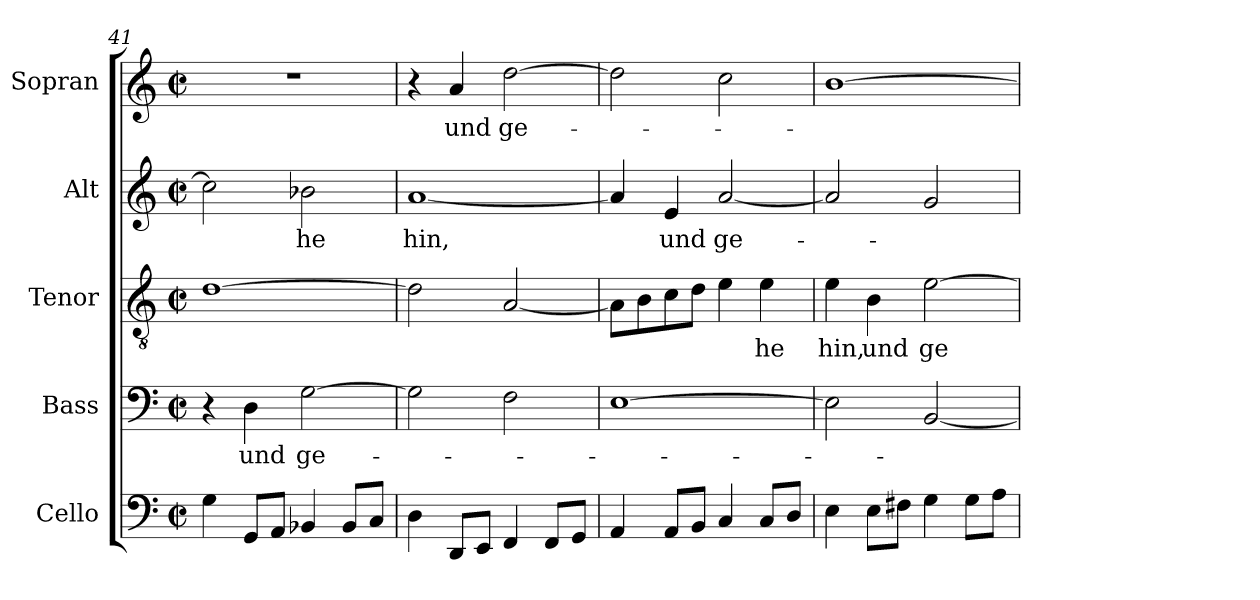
**kern	**kern	**text	**kern	**text	**kern	**text	**kern	**text
*part5	*part4	*part4	*part3	*part3	*part2	*part2	*part1	*part1
*staff5	*staff4	*staff4	*staff3	*staff3	*staff2	*staff2	*staff1	*staff1
*I"Cello	*I"Bass	*	*I"Tenor	*	*I"Alt	*	*I"Sopran	*
*	*I'B.	*	*I'T.	*	*I'A.	*	*I'S.	*
*clefF4	*clefF4	*	*clefGv2	*	*clefG2	*	*clefG2	*
*	*	*	*ITrd7c12	*	*	*	*	*
*k[]	*k[]	*	*k[]	*	*k[]	*	*k[]	*
*C:	*C:	*	*C:	*	*C:	*	*C:	*
*M2/2	*M2/2	*	*M2/2	*	*M2/2	*	*M2/2	*
*met(c|)	*met(c|)	*	*met(c|)	*	*met(c|)	*	*met(c|)	*
=41	=41	=41	=41	=41	=41	=41	=41	=41
4Gi\	4r	.	[>1Di	.	2cci\]	.	1r	.
!	!	!LO:LY:b:color=#000000	!	!	!	!	!	!
8GGi/L	4Di\	und	.	.	.	.	.	.
8AAi/J	.	.	.	.	.	.	.	.
!	!	!LO:LY:b:color=#000000	!	!	!	!	!	!
!	!	!	!	!	!	!LO:LY:b:color=#000000	!	!
4BB-Xi/	[>2Gi\	ge-	.	.	2b-Xi\	-he	.	.
8BB-i/L	.	.	.	.	.	.	.	.
8Ci/J	.	.	.	.	.	.	.	.
=42	=42	=42	=42	=42	=42	=42	=42	=42
!	!	!	!	!	!	!LO:LY:b:color=#000000	!	!
4Di\	2Gi\]	.	2Di\]	.	[<1ai	hin,	4r	.
!	!	!	!	!	!	!	!	!LO:LY:b:color=#000000
8DDi/L	.	.	.	.	.	.	4ai/	und
8EEi/J	.	.	.	.	.	.	.	.
!	!	!	!	!	!	!	!	!LO:LY:b:color=#000000
4FFi/	2Fi\	.	[<2AAi/	.	.	.	[>2ddi\	ge-
8FFi/L	.	.	.	.	.	.	.	.
8GGi/J	.	.	.	.	.	.	.	.
!!LO:LB:g=z
=43	=43	=43	=43	=43	=43	=43	=43	=43
4AAi/	[>1Ei	.	8AAi\L]	.	4ai/]	.	2ddi\]	.
.	.	.	8BBi\	.	.	.	.	.
!	!	!	!	!	!	!LO:LY:b:color=#000000	!	!
8AAi/L	.	.	8Ci\	.	4ei/	und	.	.
8BBi/J	.	.	8Di\J	.	.	.	.	.
!	!	!	!	!	!	!LO:LY:b:color=#000000	!	!
4Ci/	.	.	4Ei\	.	[<2ai/	ge-	2cci\	.
!	!	!	!	!LO:LY:b:color=#000000	!	!	!	!
8Ci/L	.	.	4Ei\	-he	.	.	.	.
8Di/J	.	.	.	.	.	.	.	.
=44	=44	=44	=44	=44	=44	=44	=44	=44
!	!	!	!	!LO:LY:b:color=#000000	!	!	!	!
4Ei\	2Ei\]	.	4Ei\	hin,	2ai/]	.	[>1bi	.
!	!	!	!	!LO:LY:b:color=#000000	!	!	!	!
8Ei\L	.	.	4BBi\	und	.	.	.	.
8F#Xi\J	.	.	.	.	.	.	.	.
!	!	!	!	!LO:LY:b:color=#000000	!	!	!	!
4Gi\	[<2BBi/	.	[>2Ei\	ge-	2gi/	.	.	.
8Gi\L	.	.	.	.	.	.	.	.
8Ai\J	.	.	.	.	.	.	.	.
=	=	=	=	=	=	=	=	=
*-	*-	*-	*-	*-	*-	*-	*-	*-
